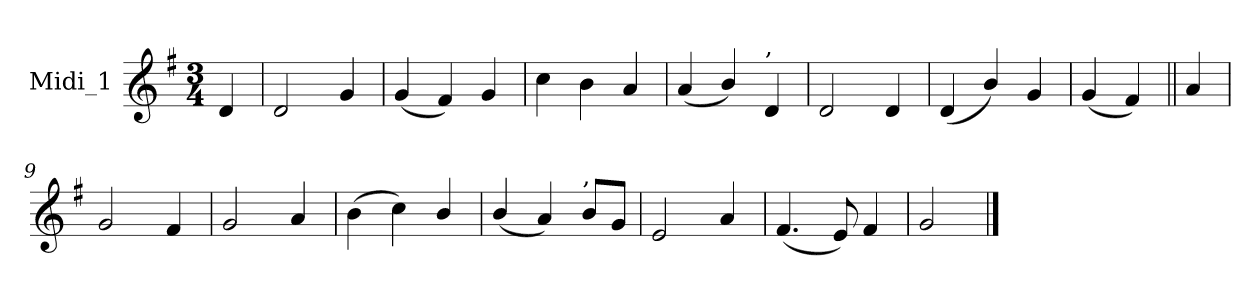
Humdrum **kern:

**kern
*part1
*staff1
*I"Midi_1
*clefG2
*k[f#]
*G:
*M3/4
=
4d
=1
2d
4g
=2
(<4g
4f#)
4g
=3
4cc
4b
4a
=4
(<4a
4b/)
!LO:TX:a:t=,
4d
=5
2d
4d
=6
(4d
4b/)
4g
=7
(<4g
4f#)
!!LO:LB:g=z
=8||
4a
=9
2g
4f#
=10
2g
4a
=11
(>4b
4cc)
4b/
=12
(<4b/
4a)
!LO:TX:a:t=,
8bL
8gJ
=13
2e
4a
=14
(<4.f#
8e)
4f#
=15
2g
==
*-
